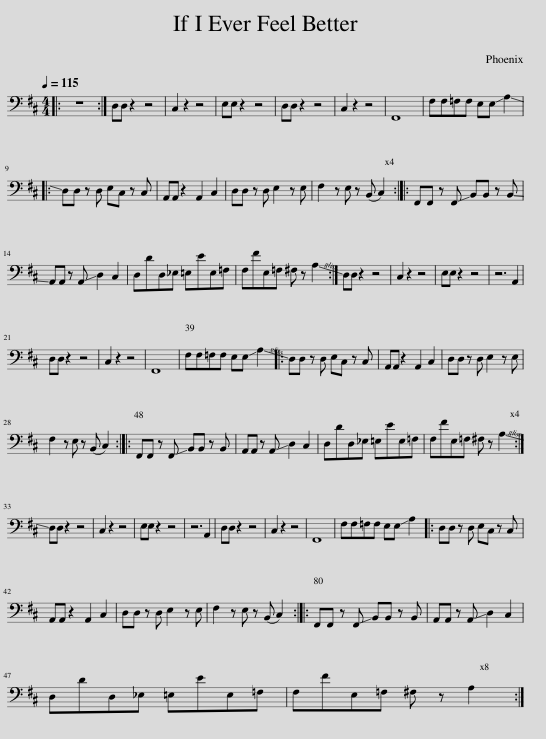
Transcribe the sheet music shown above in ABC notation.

X:1
L:1/8
Q:1/4=115
M:4/4
I:linebreak $
K:D
V:1 bass
V:1
|: z8 :| D,D, z2 z4 | C,2 z2 z4 | E,E, z2 z4 | D,D, z2 z4 | %5
 C,2 z2 z4 | F,,8 | F,F,=F,F, E,!-(!E, !-(!A,2 |:$ !-)!D,D, z D, E,C, z C, | A,,A,, z2 A,,2 C,2 | %10
 D,D, z D, E,2 z E, | F,2 z E, z (B,, C,2) :: F,,F,, z !-(!F,, !-)!B,,B,, z !-(!B,, |$ !-)!A,,A,, z !-(!A,, !-)!D,2 C,2 | D,DD,_E, =E,EE,=F, | %15
 F,FE,=F, ^F, z !-(!A,2 :| !-)!D,D, z2 z4 | C,2 z2 z4 | E,E, z2 z4 | z6 A,,2 |$ %20
 D,D, z2 z4 | C,2 z2 z4 | F,,8 | F,F,=F,F, E,!-(!E, !-(!A,2 |: !-)!D,D, z D, E,C, z C, | %25
 A,,A,, z2 A,,2 C,2 | D,D, z D, E,2 z E, |$ F,2 z E, z (B,, C,2) :: F,,F,, z !-(!F,, !-)!B,,B,, z B,, | A,,A,, z !-(!A,, !-)!D,2 C,2 | %30
 D,DD,_E, =E,EE,=F, | F,FE,=F, ^F, z !-(!A,2 :|$ !-)!D,D, z2 z4 | C,2 z2 z4 | E,E, z2 z4 | %35
 z6 A,,2 | D,D, z2 z4 | C,2 z2 z4 | F,,8 | F,F,=F,F, E,!-(!E, !-)!A,2 |: %40
 D,D, z D, E,C, z C, |$ A,,A,, z2 A,,2 C,2 | D,D, z D, E,2 z E, | F,2 z E, z (B,, C,2) :: F,,F,, z !-(!F,, !-)!B,,B,, z B,, | %45
 A,,A,, z !-(!A,, !-)!D,2 C,2 |$ D,DD,_E, =E,EE,=F, | F,FE,=F, ^F, z A,2 :| %48
